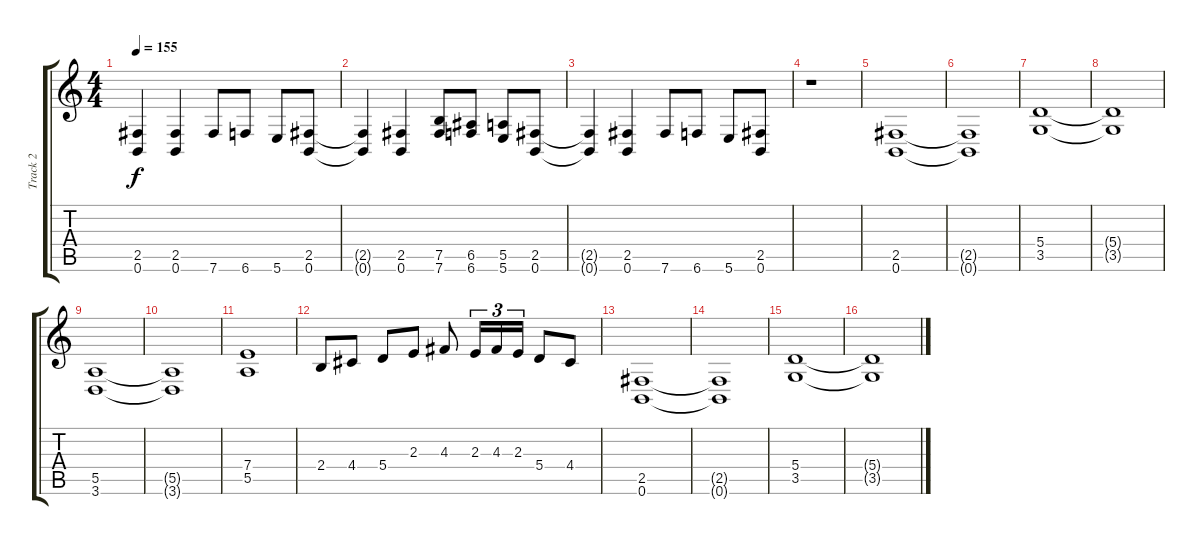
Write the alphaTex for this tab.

\track ("Track 2" "Track 2") {instrument distortionguitar}
\staff {score tabs}
\tuning (B3 Gb3 D3 A2 E2 B1) {hide}
\ts (4 4)
\tempo 155
\clef g2
\ks c
(2.5 0.6).4{dy f} (2.5 0.6).4 7.6.8 6.6.8 5.6.8 (2.5 0.6).8 |
(2.5{t} 0.6{t}).4 (2.5 0.6).4 (7.5 7.6).8 (6.5 6.6).8 (5.5 5.6).8 (2.5 0.6).8 |
(2.5{t} 0.6{t}).4 (2.5 0.6).4 7.6.8 6.6.8 5.6.8 (2.5 0.6).8 |
r.1 |
(2.5 0.6).1 |
(2.5{t} 0.6{t}).1 |
(5.4 3.5).1 |
(5.4{t} 3.5{t}).1 |
(5.5 3.6).1 |
(5.5{t} 3.6{t}).1 |
(7.4 5.5).1 |
2.4.8 4.4.8 5.4.8 2.3.8 4.3.8 2.3.16{tu (3 2)} 4.3.16{tu (3 2)} 2.3.16{tu (3 2)} 5.4.8 4.4.8 |
(2.5 0.6).1 |
(2.5{t} 0.6{t}).1 |
(5.4 3.5).1 |
(5.4{t} 3.5{t}).1
